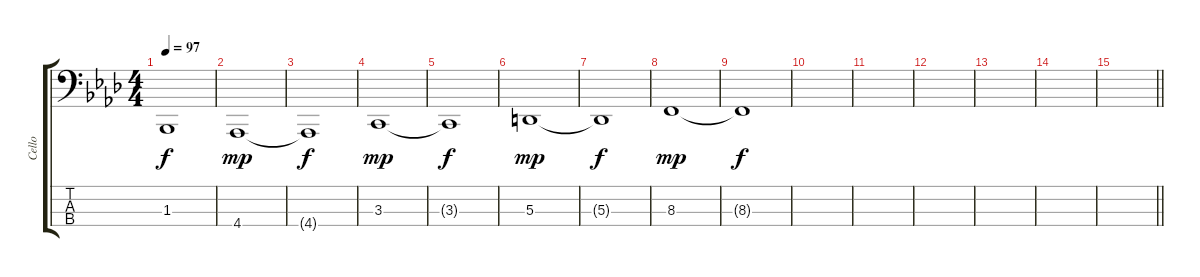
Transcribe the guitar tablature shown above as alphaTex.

\track ("Cello" "Cello") {instrument cello}
\staff {score tabs}
\tuning (G2 D2 A1 E1) {hide}
\ts (4 4)
\tempo 97
\clef f4
\ks fminor
1.3{t}.1{dy f} |
4.4.1{dy mp} |
4.4{t}.1{dy f} |
3.3.1{dy mp} |
3.3{t}.1{dy f} |
5.3.1{dy mp} |
5.3{t}.1{dy f} |
8.3.1{dy mp} |
8.3{t}.1{dy f} |
|
|
|
|
|
\barLineRight lightlight
